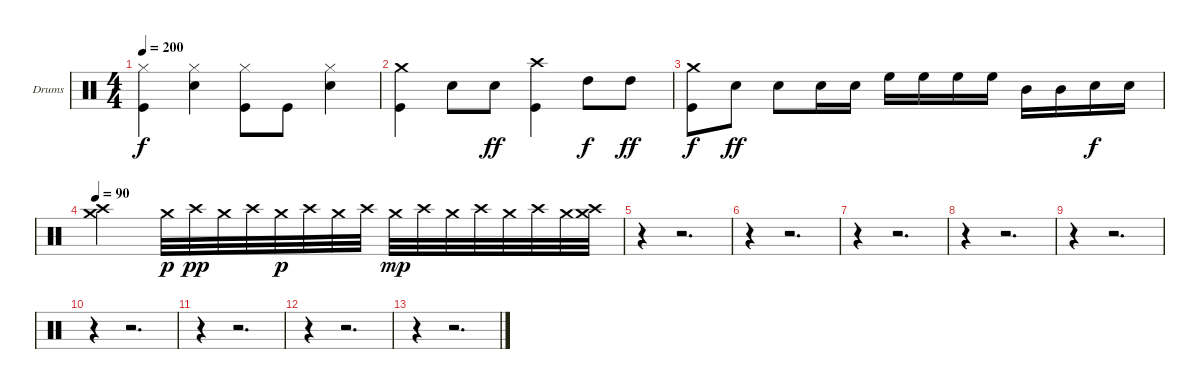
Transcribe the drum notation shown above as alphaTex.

\bracketExtendMode groupsimilarinstruments
\firstSystemTrackNameOrientation horizontal
\otherSystemsTrackNameOrientation horizontal
\track ("Drumkit" "Drums") {instrument percussion}
\staff {score}
\articulation defaults
\ts (4 4)
\tempo 200
\clef neutral
\ks c
("Hi-Hat (closed)" "Kick (hit)").4{dy f} ("Hi-Hat (closed)" "Snare (hit) 2").4 ("Hi-Hat (closed)" "Kick (hit)").8 "Kick (hit)".8 ("Hi-Hat (closed)" "Snare (hit) 2").4 |
("Crash medium (hit)" "Kick (hit)").4 "Snare (hit) 2".8 "Snare (hit) 2".8{dy ff} ("Crash high (hit)" "Kick (hit)").4 "High Tom (hit)".8{dy f} "High Tom (hit)".8{dy ff} |
("Crash medium (hit)" "Kick (hit)").8{dy f} "Snare (hit) 2".8{dy ff} "Snare (hit) 2".8 "Snare (hit) 2".16 "Snare (hit) 2".16 "High Floor Tom (hit)".16 "High Floor Tom (hit)".16 "High Floor Tom (hit)".16 "High Floor Tom (hit)".16 "Mid Tom (hit)".16 "Mid Tom (hit)".16 "Snare (hit) 2".16{dy f} "Snare (hit) 2".16 |
\tempo 90
("Crash medium (hit)" "Crash high (hit)").2 "Crash medium (hit)".32{dy p} "Crash high (hit)".32{dy pp} "Crash medium (hit)".32 "Crash high (hit)".32 "Crash medium (hit)".32{dy p} "Crash high (hit)".32 "Crash medium (hit)".32 "Crash high (hit)".32 "Crash medium (hit)".32{dy mp} "Crash high (hit)".32 "Crash medium (hit)".32 "Crash high (hit)".32 "Crash medium (hit)".32 "Crash high (hit)".32 "Crash medium (hit)".32 ("Crash high (hit)" "Crash medium (hit)").32 |
r.4 r.2{d} |
r.4 r.2{d} |
r.4 r.2{d} |
r.4 r.2{d} |
r.4 r.2{d} |
r.4 r.2{d} |
r.4 r.2{d} |
r.4 r.2{d} |
r.4 r.2{d}
